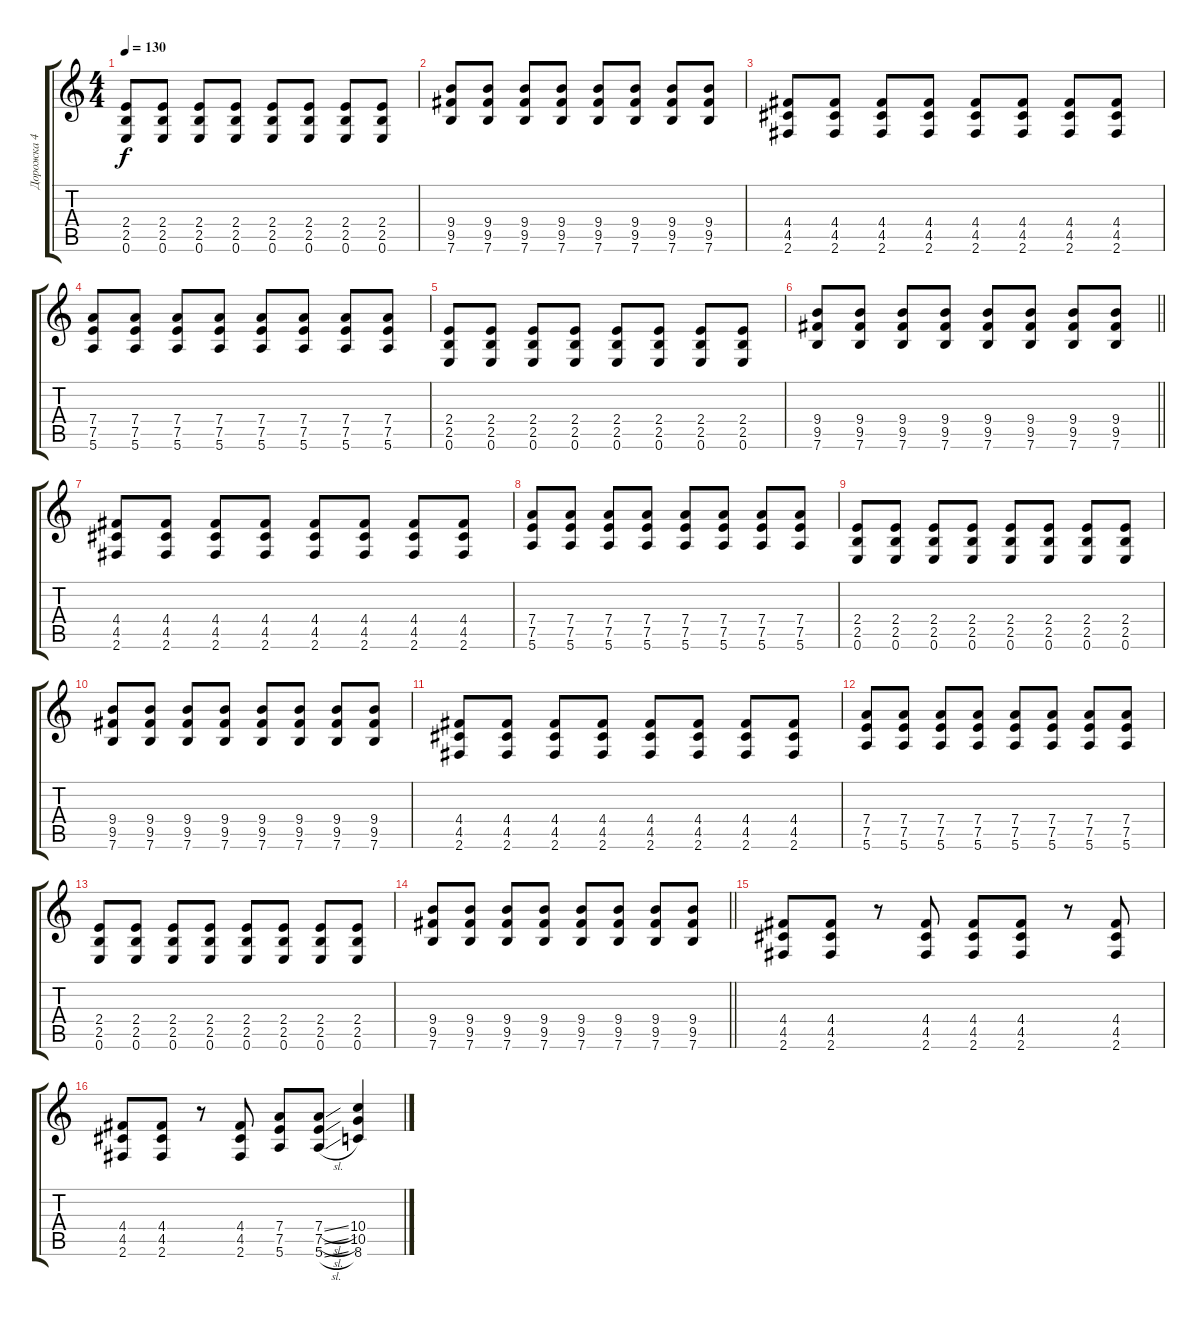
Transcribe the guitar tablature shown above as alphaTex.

\track ("Дорожка 4" "Дорожка 4") {instrument distortionguitar}
\staff {score tabs}
\tuning (E4 B3 G3 D3 A2 E2) {hide}
\ts (4 4)
\tempo 130
\clef g2
\ks c
(2.4 2.5 0.6).8{dy f} (2.4 2.5 0.6).8 (2.4 2.5 0.6).8 (2.4 2.5 0.6).8 (2.4 2.5 0.6).8 (2.4 2.5 0.6).8 (2.4 2.5 0.6).8 (2.4 2.5 0.6).8 |
(9.4 9.5 7.6).8 (9.4 9.5 7.6).8 (9.4 9.5 7.6).8 (9.4 9.5 7.6).8 (9.4 9.5 7.6).8 (9.4 9.5 7.6).8 (9.4 9.5 7.6).8 (9.4 9.5 7.6).8 |
(4.4 4.5 2.6).8 (4.4 4.5 2.6).8 (4.4 4.5 2.6).8 (4.4 4.5 2.6).8 (4.4 4.5 2.6).8 (4.4 4.5 2.6).8 (4.4 4.5 2.6).8 (4.4 4.5 2.6).8 |
(7.4 7.5 5.6).8 (7.4 7.5 5.6).8 (7.4 7.5 5.6).8 (7.4 7.5 5.6).8 (7.4 7.5 5.6).8 (7.4 7.5 5.6).8 (7.4 7.5 5.6).8 (7.4 7.5 5.6).8 |
(2.4 2.5 0.6).8 (2.4 2.5 0.6).8 (2.4 2.5 0.6).8 (2.4 2.5 0.6).8 (2.4 2.5 0.6).8 (2.4 2.5 0.6).8 (2.4 2.5 0.6).8 (2.4 2.5 0.6).8 |
\barLineRight lightlight
(9.4 9.5 7.6).8 (9.4 9.5 7.6).8 (9.4 9.5 7.6).8 (9.4 9.5 7.6).8 (9.4 9.5 7.6).8 (9.4 9.5 7.6).8 (9.4 9.5 7.6).8 (9.4 9.5 7.6).8 |
(4.4 4.5 2.6).8 (4.4 4.5 2.6).8 (4.4 4.5 2.6).8 (4.4 4.5 2.6).8 (4.4 4.5 2.6).8 (4.4 4.5 2.6).8 (4.4 4.5 2.6).8 (4.4 4.5 2.6).8 |
(7.4 7.5 5.6).8 (7.4 7.5 5.6).8 (7.4 7.5 5.6).8 (7.4 7.5 5.6).8 (7.4 7.5 5.6).8 (7.4 7.5 5.6).8 (7.4 7.5 5.6).8 (7.4 7.5 5.6).8 |
(2.4 2.5 0.6).8 (2.4 2.5 0.6).8 (2.4 2.5 0.6).8 (2.4 2.5 0.6).8 (2.4 2.5 0.6).8 (2.4 2.5 0.6).8 (2.4 2.5 0.6).8 (2.4 2.5 0.6).8 |
(9.4 9.5 7.6).8 (9.4 9.5 7.6).8 (9.4 9.5 7.6).8 (9.4 9.5 7.6).8 (9.4 9.5 7.6).8 (9.4 9.5 7.6).8 (9.4 9.5 7.6).8 (9.4 9.5 7.6).8 |
(4.4 4.5 2.6).8 (4.4 4.5 2.6).8 (4.4 4.5 2.6).8 (4.4 4.5 2.6).8 (4.4 4.5 2.6).8 (4.4 4.5 2.6).8 (4.4 4.5 2.6).8 (4.4 4.5 2.6).8 |
(7.4 7.5 5.6).8 (7.4 7.5 5.6).8 (7.4 7.5 5.6).8 (7.4 7.5 5.6).8 (7.4 7.5 5.6).8 (7.4 7.5 5.6).8 (7.4 7.5 5.6).8 (7.4 7.5 5.6).8 |
(2.4 2.5 0.6).8 (2.4 2.5 0.6).8 (2.4 2.5 0.6).8 (2.4 2.5 0.6).8 (2.4 2.5 0.6).8 (2.4 2.5 0.6).8 (2.4 2.5 0.6).8 (2.4 2.5 0.6).8 |
\barLineRight lightlight
(9.4 9.5 7.6).8 (9.4 9.5 7.6).8 (9.4 9.5 7.6).8 (9.4 9.5 7.6).8 (9.4 9.5 7.6).8 (9.4 9.5 7.6).8 (9.4 9.5 7.6).8 (9.4 9.5 7.6).8 |
(4.4 4.5 2.6).8{volume 13} (4.4 4.5 2.6).8 r.8 (4.4 4.5 2.6).8 (4.4 4.5 2.6).8 (4.4 4.5 2.6).8 r.8 (4.4 4.5 2.6).8 |
(4.4 4.5 2.6).8 (4.4 4.5 2.6).8 r.8 (4.4 4.5 2.6).8 (7.4 7.5 5.6).8 (7.4{sl} 7.5{sl} 5.6{sl}).8 (10.4 10.5 8.6).4
